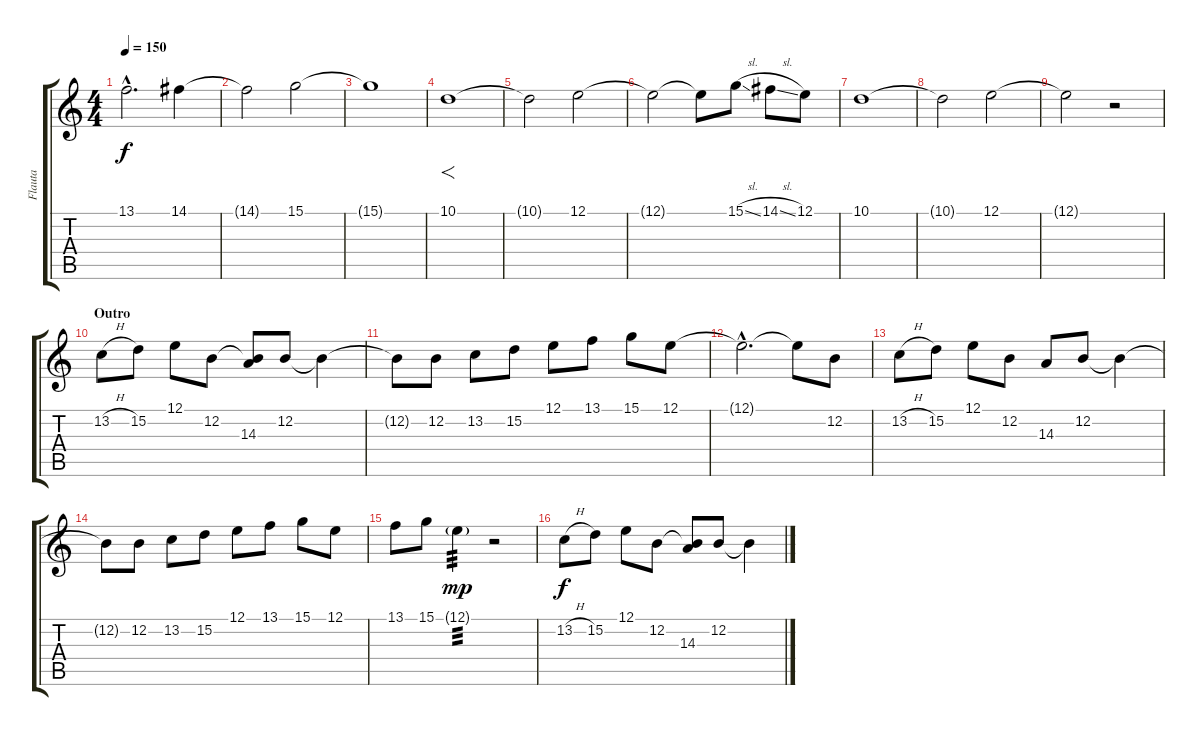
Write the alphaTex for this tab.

\track ("Flauta" "Flauta") {instrument flute}
\staff {score tabs}
\tuning (E4 B3 G3 D3 A2 E2) {hide}
\ts (4 4)
\tempo 150
\clef g2
\ks c
13.1{hac}.2{d dy f} 14.1.4 |
14.1{t}.2 15.1.2 |
15.1{t}.1 |
10.1.1{f} |
10.1{t}.2 12.1.2 |
12.1{t}.2 12.1{t}.8 15.1{sl}.8 14.1{sl}.8 12.1.8 |
10.1.1 |
10.1{t}.2 12.1.2 |
12.1{t}.2 r.2 |
\section ("" "Outro")
13.2{h}.8 15.2.8 12.1.8 12.2.8 (12.2{t} 14.3).8 12.2.8 12.2{t}.4 |
12.2{t}.8 12.2.8 13.2.8 15.2.8 12.1.8 13.1.8 15.1.8 12.1.8 |
12.1{hac t}.2{d} 12.1{t}.8 12.2.8 |
13.2{h}.8 15.2.8 12.1.8 12.2.8 14.3.8 12.2.8 12.2{t}.4 |
12.2{t}.8 12.2.8 13.2.8 15.2.8 12.1.8 13.1.8 15.1.8 12.1.8 |
13.1.8 15.1.8 12.1{g}.4{tp 3 dy mp} r.2 |
13.2{h}.8{dy f} 15.2.8 12.1.8 12.2.8 (12.2{t} 14.3).8 12.2.8 12.2{t}.4
